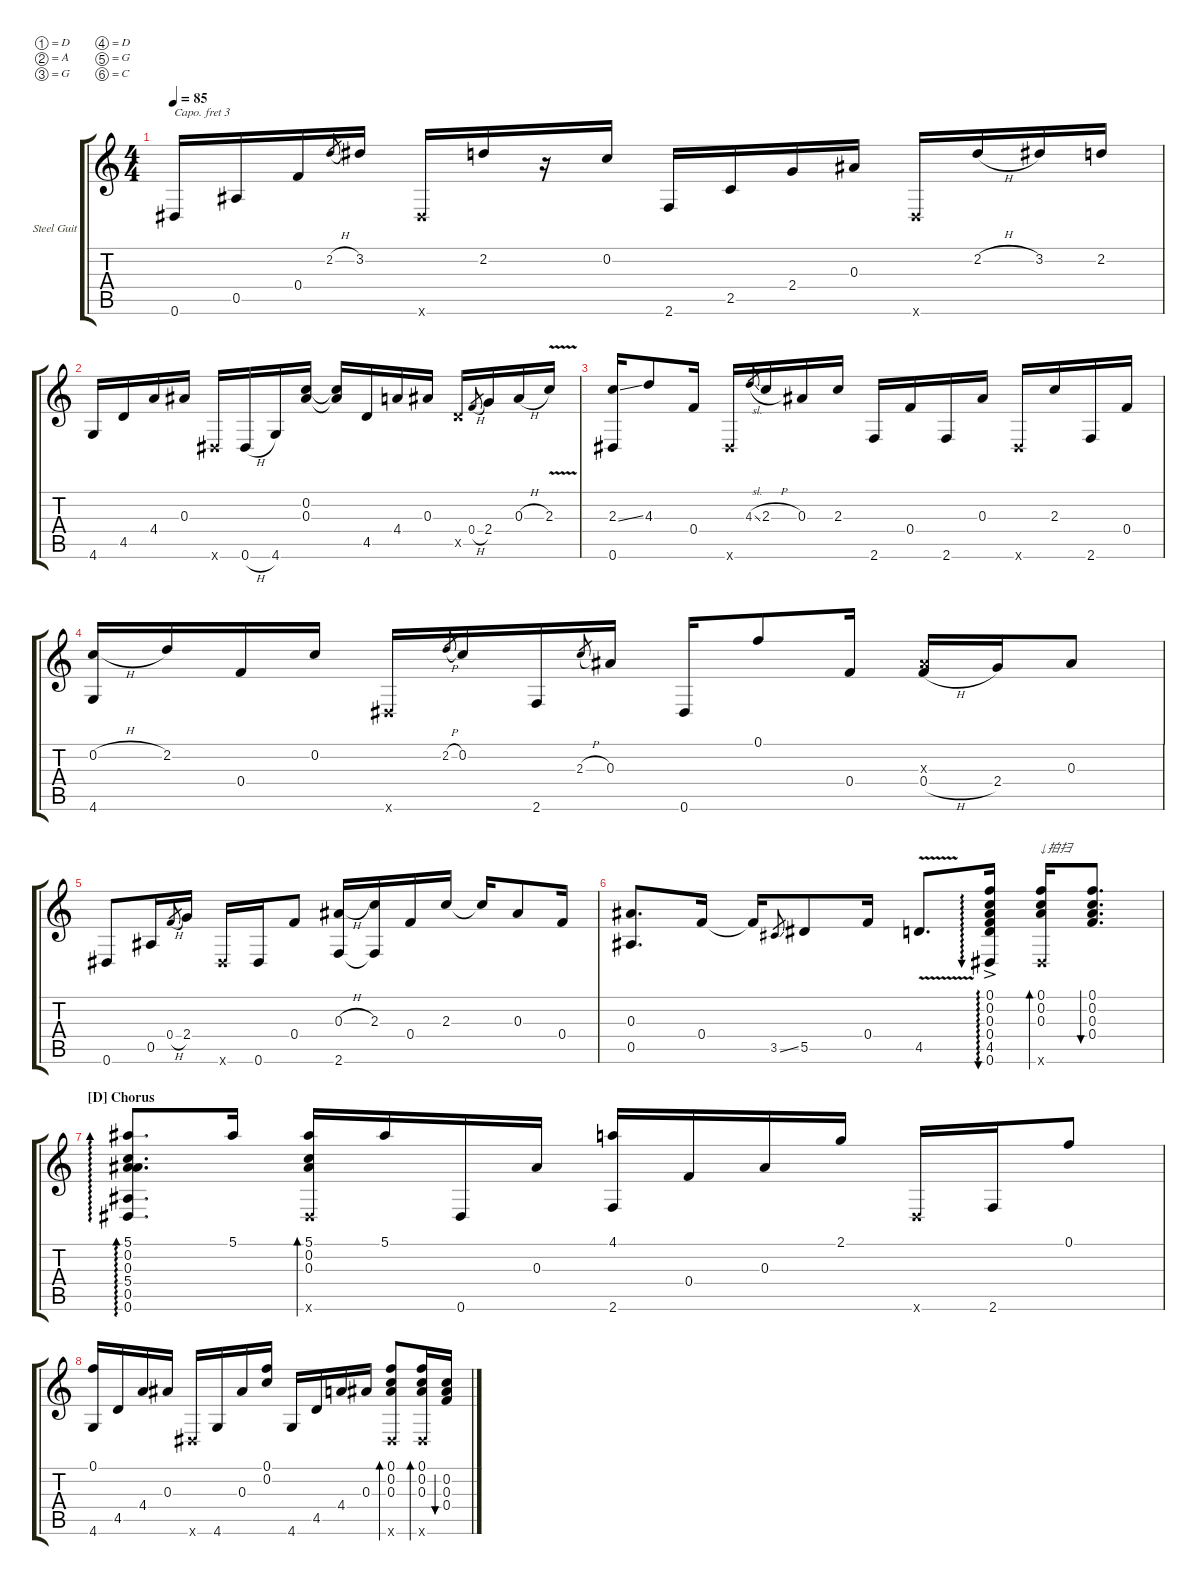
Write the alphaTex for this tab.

\defaultSystemsLayout 4
\hideDynamics
\bracketExtendMode groupsimilarinstruments
\firstSystemTrackNameOrientation horizontal
\otherSystemsTrackNameOrientation horizontal
\extendBarLines
\chordDiagramsInScore
\track ("Steel Guitar" "Steel Guit") {instrument acousticguitarsteel}
\staff {score tabs}
\capo 3
\tuning (D4 A3 G3 D3 G2 C2)
\ts (4 4)
\tempo 85
\clef g2
\scale
0.95924
\ks c
0.6{acc #}.16{dy mf beam Up} 0.5{acc #}.16{beam Up} 0.4.16{beam Up} 2.2{h}.8{gr beam Up} 3.2{acc #}.16{beam Up} 0.6{x acc #}.16{beam Up} 2.2.16{beam Up} r.16{beam Up} 0.2.16{beam Up} 2.6.16{beam Up} 2.5.16{beam Up} 2.4.16{beam Up} 0.3{acc #}.16{beam Up} 0.6{x acc #}.16{beam Up} 2.2{h}.16{beam Up} 3.2{acc #}.16{beam Up} 2.2.16{beam Up} |
\scale
0.979766 4.6.16{beam Up} 4.5.16{beam Up} 4.4.16{beam Up} 0.3{acc #}.16{beam Up} 0.6{x acc #}.16{beam Up} 0.6{h acc #}.16{beam Up} 4.6.16{beam Up} (0.2 0.3{acc #}).16{beam Up} (0.3{t acc #} 0.2{t}).16{beam Up} 4.5.16{beam Up} 4.4.16{beam Up} 0.3{acc #}.16{beam Up} 4.5{x}.16{beam Up} 0.4{h}.8{gr beam Up} 2.4.16{beam Up} 0.3{h acc #}.16{beam Up} 2.3{v}.16{beam Up} |
\scale
1.04784 (2.3{ss} 0.6{acc #}).16{beam Up} 4.3.8{beam Up} 0.4.16{beam Up} 0.6{x acc #}.16{beam Up} 4.3{sl}.8{gr beam Up} 2.3{h}.16{beam Up} 0.3{acc #}.16{beam Up} 2.3.16{beam Up} 2.6.16{beam Up} 0.4.16{beam Up} 2.6.16{beam Up} 0.3{acc #}.16{beam Up} 0.6{x acc #}.16{beam Up} 2.3.16{beam Up} 2.6.16{beam Up} 0.4.16{beam Up} |
\scale
0.986345 (4.6 0.2{h}).16{beam Up} 2.2.16{beam Up} 0.4.16{beam Up} 0.2.16{beam Up} 0.6{x acc #}.16{beam Up} 2.2{h}.8{gr beam Up} 0.2.16{beam Up} 2.6.16{beam Up} 2.3{h}.8{gr beam Up} 0.3{acc #}.16{beam Up} 0.6{acc #}.16{beam Up} 0.1.8{beam Up} 0.4.16{beam Up} (0.4{h} 0.3{x acc #}).16{beam Up} 2.4.16{beam Up} 0.3{acc #}.8{beam Up} |
\scale
0.965819 0.6{acc #}.8{beam Up} 0.5{acc #}.16{beam Up} 0.4{h}.8{gr beam Up} 2.4.16{beam Up} 0.6{x acc #}.16{beam Up} 0.6{acc #}.16{beam Up} 0.4.8{beam Up} (0.3{h acc #} 2.6).16{beam Up} (2.3 2.6{t}).16{beam Up} 0.4.16{beam Up} 2.3.16{beam Up} 2.3{t}.16{beam Up} 0.3{acc #}.8{beam Up} 0.4.16{beam Up} |
\scale
1.05708 (0.5{acc #} 0.3{acc #}).8{d beam Up} 0.4.16{beam Up} 0.4{t}.16{beam Up} 3.5{ss acc #}.8{gr beam Up} 5.5{acc #}.8{beam Up} 0.4.16{beam Up} 4.5{v}.8{d beam Up} (0.2 0.1 0.3{acc #} 0.4 4.5 0.6{ac acc #}).16{au 0 beam Up} (0.6{x acc #} 0.3{acc #} 0.2 0.1).16{bd 30 txt "↓拍扫" beam Up} (0.4 0.3{acc #} 0.2 0.1).8{d bu 30 beam Up} |
\section ("D" "Chorus")
\scale
0.958829 (5.1{acc #} 5.4{acc #} 0.2 0.3{acc #} 0.5{acc #} 0.6{acc #}).8{d ad 0 beam Up} 5.1{acc #}.16{beam Up} (0.6{x acc #} 5.1{acc #} 0.2 0.3{acc #}).16{bd 30 beam Up} 5.1{acc #}.16{beam Up} 0.6{acc #}.16{beam Up} 0.3{acc #}.16{beam Up} (4.1 2.6).16{beam Up} 0.4.16{beam Up} 0.3{acc #}.16{beam Up} 2.1.16{beam Up} 0.6{x acc #}.16{beam Up} 2.6.16{beam Up} 0.1.8{beam Up} |
\scale
0.984093 (0.1 4.6).16{beam Up} 4.5.16{beam Up} 4.4.16{beam Up} 0.3{acc #}.16{beam Up} 0.6{x acc #}.16{beam Up} 4.6.16{beam Up} 0.3{acc #}.16{beam Up} (0.2 0.1).16{beam Up} 4.6.16{beam Up} 4.5.16{beam Up} 4.4.16{beam Up} 0.3{acc #}.16{beam Up} (0.6{x acc #} 0.1 0.3{acc #} 0.2).8{bd 30 beam Up} (0.3{acc #} 0.2 0.1 0.6{x acc #}).16{bd 30 beam Up} (0.2 0.3{acc #} 0.4).16{bu 30 beam Up}
